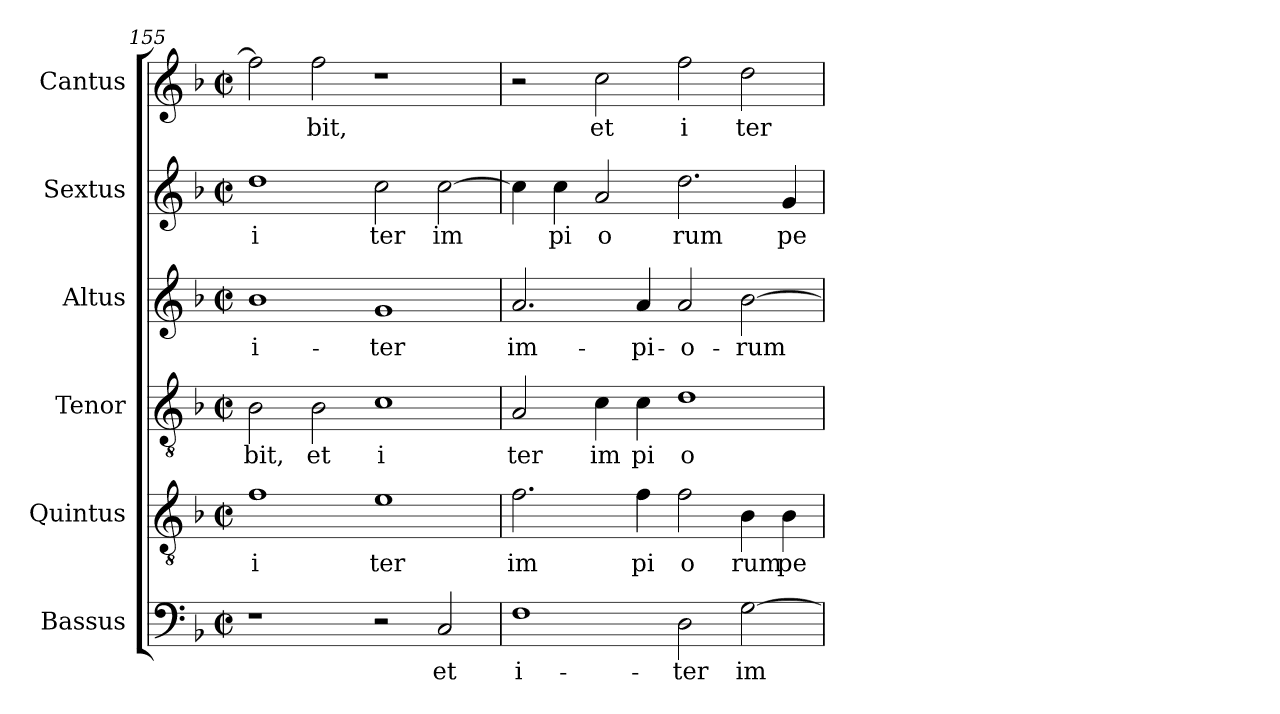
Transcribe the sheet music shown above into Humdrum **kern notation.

**kern	**text	**kern	**text	**kern	**text	**kern	**text	**kern	**text	**kern	**text
*part6	*part6	*part5	*part5	*part4	*part4	*part3	*part3	*part2	*part2	*part1	*part1
*staff6	*staff6	*staff5	*staff5	*staff4	*staff4	*staff3	*staff3	*staff2	*staff2	*staff1	*staff1
*I"Bassus	*	*I"Quintus	*	*I"Tenor	*	*I"Altus	*	*I"Sextus	*	*I"Cantus	*
*I'B	*	*I'Q	*	*I'T	*	*I'A	*	*I'S	*	*I'C	*
*clefF4	*	*clefGv2	*	*clefGv2	*	*clefG2	*	*clefG2	*	*clefG2	*
*k[b-]	*	*k[b-]	*	*k[b-]	*	*k[b-]	*	*k[b-]	*	*k[b-]	*
*F:	*	*F:	*	*F:	*	*F:	*	*F:	*	*F:	*
*M2/2	*	*M2/2	*	*M2/2	*	*M2/2	*	*M2/2	*	*M2/2	*
*met(c|)	*	*met(c|)	*	*met(c|)	*	*met(c|)	*	*met(c|)	*	*met(c|)	*
=155	=155	=155	=155	=155	=155	=155	=155	=155	=155	=155	=155
!	!	!	!LO:LY:b:cj	!	!LO:LY:b:cj	!	!LO:LY:b:cj	!	!LO:LY:b:cj	!	!LO:LY:b:cj
1r	.	1f	i	2B-\	bit,	1b-	i-	1dd	i	2ff\]	.
!	!	!	!	!	!LO:LY:b:cj	!	!	!	!	!	!LO:LY:b:cj
.	.	.	.	2B-\	et	.	.	.	.	2ff\	bit,
!	!	!	!LO:LY:b:cj	!	!LO:LY:b:cj	!	!LO:LY:b:cj	!	!LO:LY:b:cj	!	!
2r	.	1e	ter	1c	i	1g	-ter	2cc\	ter	1r	.
!	!LO:LY:b:cj	!	!	!	!	!	!	!	!LO:LY:b:cj	!	!
2C/	et	.	.	.	.	.	.	[>2cc\	im	.	.
=156	=156	=156	=156	=156	=156	=156	=156	=156	=156	=156	=156
!	!LO:LY:b:cj	!	!LO:LY:b:cj	!	!LO:LY:b:cj	!	!LO:LY:b:cj	!	!LO:LY:b:cj	!	!
1F	i-	2.f\	im	2A/	ter	2.a/	im-	4cc\]	.	2r	.
!	!	!	!	!	!	!	!	!	!LO:LY:b:cj	!	!
.	.	.	.	.	.	.	.	4cc\	pi	.	.
!	!	!	!	!	!LO:LY:b:cj	!	!	!	!LO:LY:b:cj	!	!LO:LY:b:cj
.	.	.	.	4c\	im	.	.	2a/	o	2cc\	et
!	!	!	!LO:LY:b:cj	!	!LO:LY:b:cj	!	!LO:LY:b:cj	!	!	!	!
.	.	4f\	pi	4c\	pi	4a/	-pi-	.	.	.	.
!	!LO:LY:b:cj	!	!LO:LY:b:cj	!	!LO:LY:b:cj	!	!LO:LY:b:cj	!	!LO:LY:b:cj	!	!LO:LY:b:cj
2D\	-ter	2f\	o	1d	o	2a/	-o-	2.dd\	rum	2ff\	i
!	!LO:LY:b:cj	!	!LO:LY:b:cj	!	!	!	!LO:LY:b:cj	!	!	!	!LO:LY:b:cj
[>2G\	im-	4B-\	rum	.	.	[>2b-\	-rum	.	.	2dd\	ter
!	!	!	!LO:LY:b:cj	!	!	!	!	!	!LO:LY:b:cj	!	!
.	.	4B-\	pe	.	.	.	.	4g/	pe	.	.
=	=	=	=	=	=	=	=	=	=	=	=
*-	*-	*-	*-	*-	*-	*-	*-	*-	*-	*-	*-
